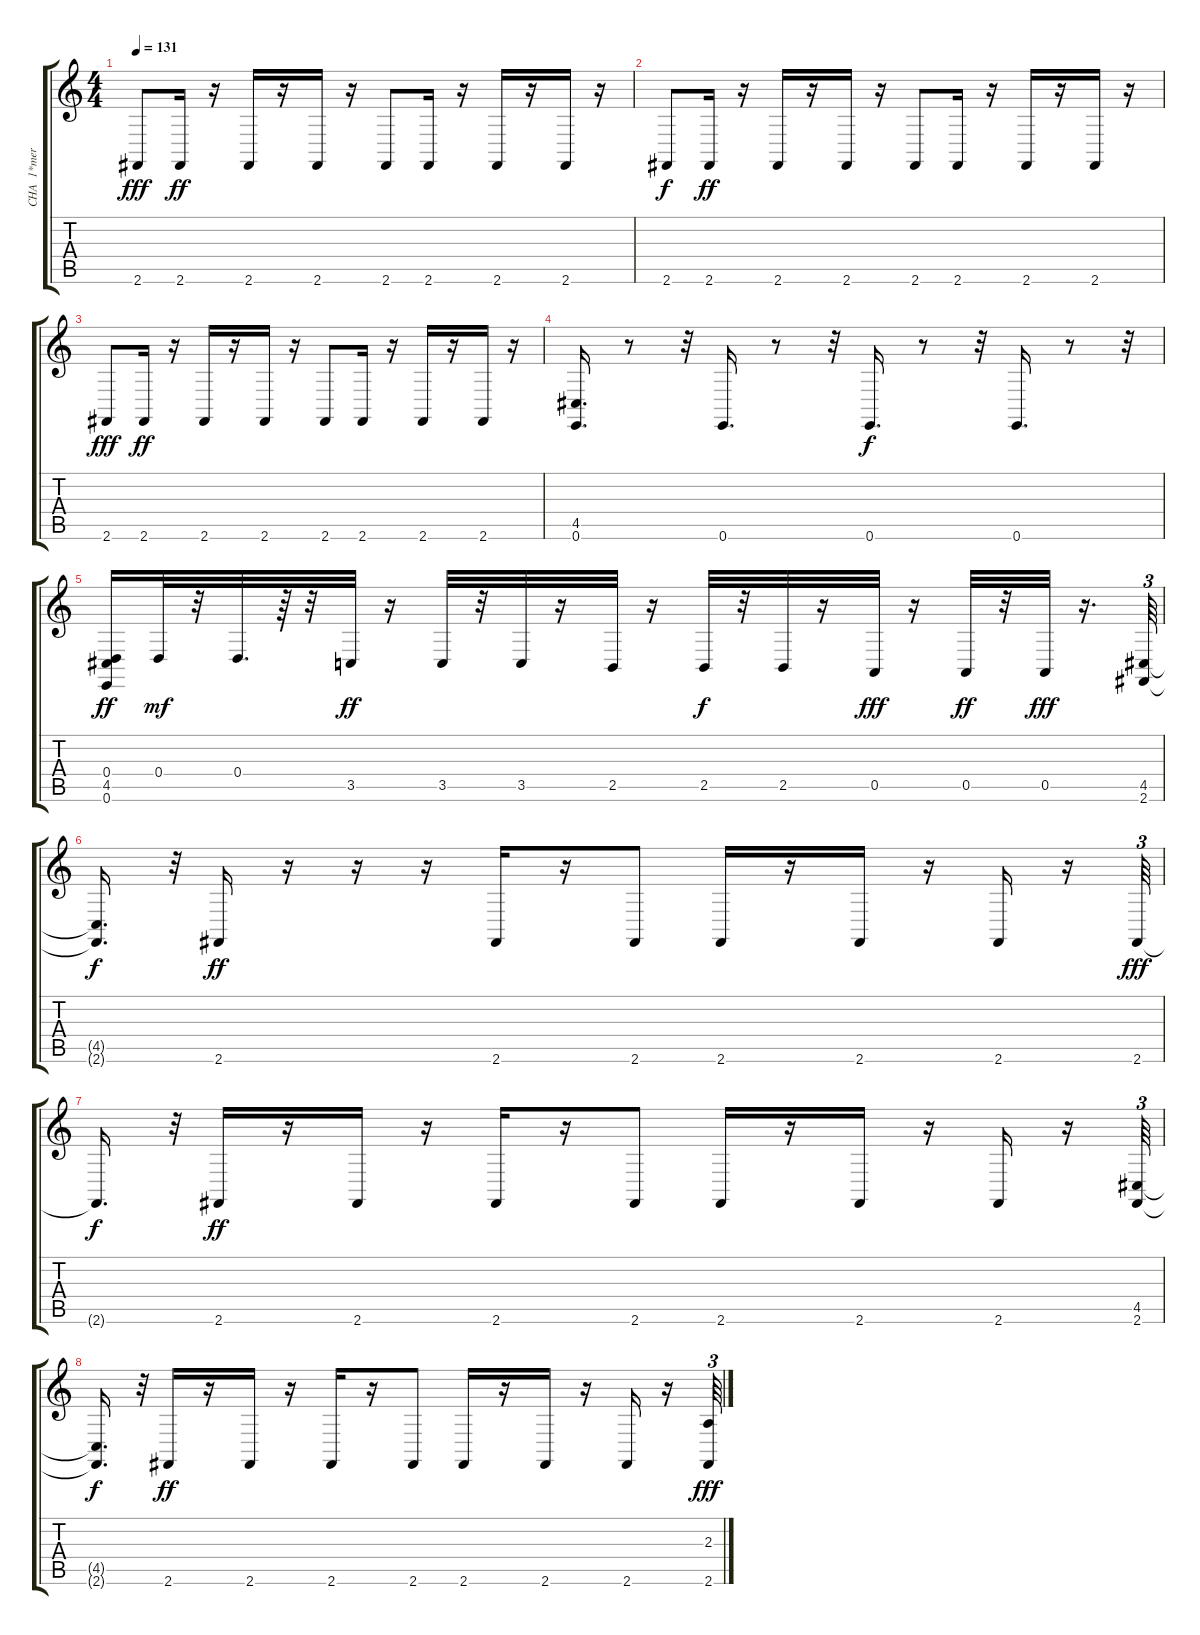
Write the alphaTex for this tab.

\track ("CHA  1*merged" "CHA  1*mer") {instrument acousticgrandpiano}
\staff {score tabs}
\tuning (E4 B3 G3 D3 A2 E2) {hide}
\ts (4 4)
\tempo 131
\clef g2
\ks c
2.6.8{dy fff} 2.6.16{dy ff} r.16 2.6.16 r.16 2.6.16 r.16 2.6.8 2.6.16 r.16 2.6.16 r.16 2.6.16 r.16 |
2.6.8{dy f} 2.6.16{dy ff} r.16 2.6.16 r.16 2.6.16 r.16 2.6.8 2.6.16 r.16 2.6.16 r.16 2.6.16 r.16 |
2.6.8{dy fff} 2.6.16{dy ff} r.16 2.6.16 r.16 2.6.16 r.16 2.6.8 2.6.16 r.16 2.6.16 r.16 2.6.16 r.16 |
(4.5 0.6).16{d} r.8 r.32 0.6.16{d} r.8 r.32 0.6.16{d dy f} r.8 r.32 0.6.16{d} r.8 r.32 |
(0.4 4.5 0.6).16{dy ff} 0.4.32{dy mf} r.32 0.4.32{d} r.64 r.32 3.5.32{dy ff} r.16 3.5.32 r.32 3.5.32 r.16 2.5.32 r.16 2.5.32{dy f} r.32 2.5.32 r.16 0.5.32{dy fff} r.16 0.5.32{dy ff} r.32 0.5.32{dy fff} r.16{d} (4.5 2.6).64{tu (3 2)} |
(4.5{t} 2.6{t}).16{d dy f} r.32{tu (3 2)} 2.6.16{dy ff} r.16 r.16 r.16 2.6.16 r.16 2.6.8 2.6.16 r.16 2.6.16 r.16 2.6.16 r.16 2.6.64{tu (3 2) dy fff} |
2.6{t}.16{d dy f} r.32{tu (3 2)} 2.6.16{dy ff} r.16 2.6.16 r.16 2.6.16 r.16 2.6.8 2.6.16 r.16 2.6.16 r.16 2.6.16 r.16 (4.5 2.6).64{tu (3 2)} |
(4.5{t} 2.6{t}).16{d dy f} r.32{tu (3 2)} 2.6.16{dy ff} r.16 2.6.16 r.16 2.6.16 r.16 2.6.8 2.6.16 r.16 2.6.16 r.16 2.6.16 r.16 (2.3 2.6).64{tu (3 2) dy fff}
